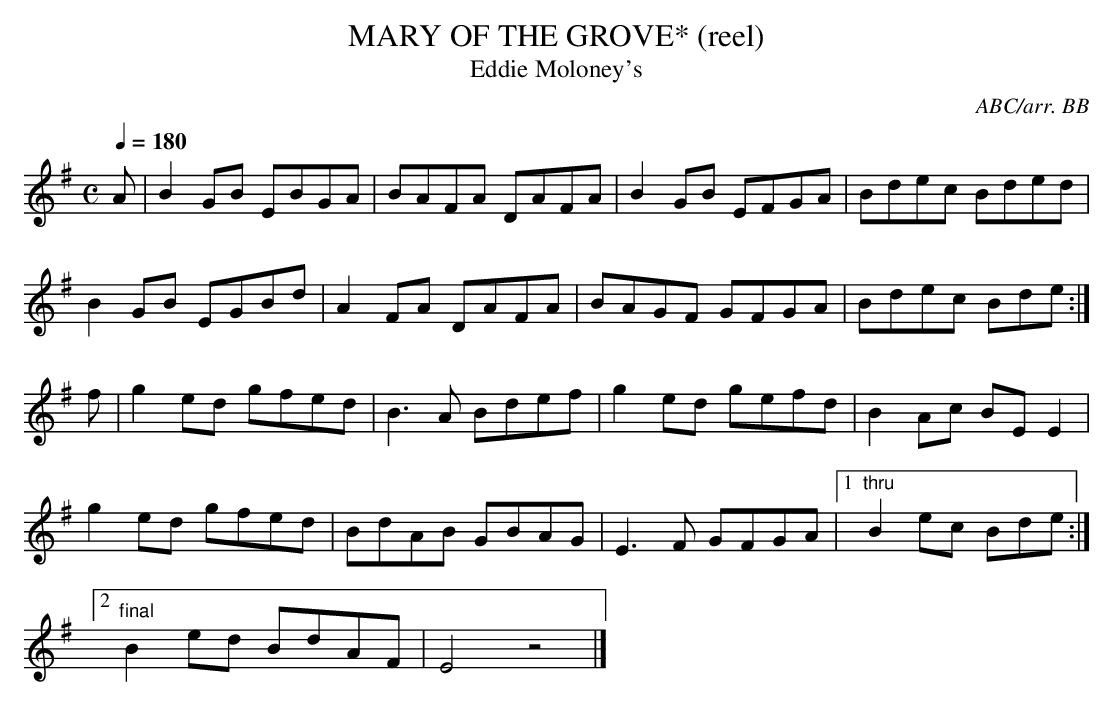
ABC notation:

X:1
T:MARY OF THE GROVE* (reel)
T:Eddie Moloney's
C:ABC/arr. BB
L:1/8
Q:1/4=180
M:C
K:Em
A|B2GB EBGA|BAFA DAFA|B2GB EFGA|Bdec Bded|
B2GB EGBd|A2FA DAFA|BAGF GFGA|Bdec Bde:|
f|g2ed gfed|B3A Bdef|g2ed gefd|B2Ac BEE2|
g2ed gfed|BdAB GBAG|E3F GFGA|1 "thru"B2ec Bde:|
[2 "final"B2ed BdAF|E4z4|]
